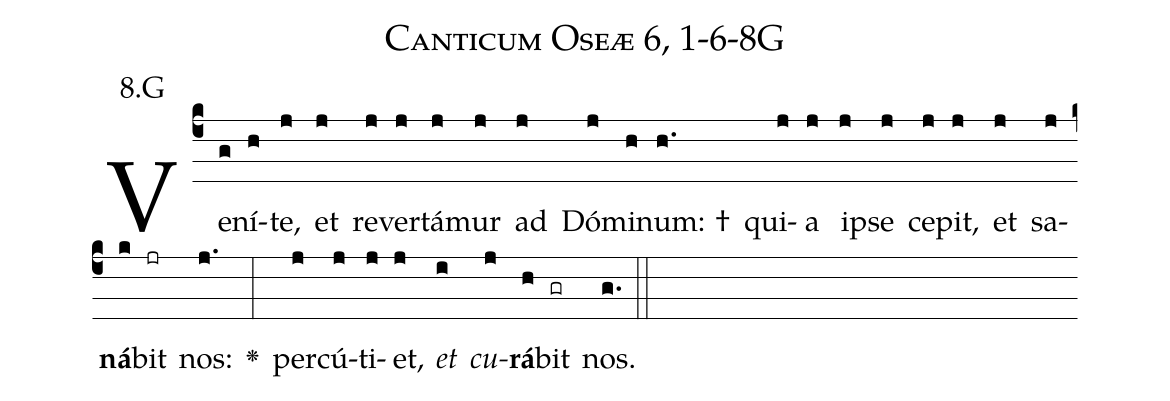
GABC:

name: Canticum Oseæ 6, 1-6-8G;
annotation: 8.G;
%%
(c4)Ve(g)ní(h)te,(j) et(j) re(j)ver(j)tá(j)mur(j) ad(j) Dó(j)mi(h)num: †(h.) qui(j)a(j) i(j)pse(j) ce(j)pit,(j) et(j) sa(j)<b>ná</b>(k)bit(jr) nos:(j.) <v>\greheightstar</v>(:) per(j)cú(j)ti(j)et,(j) <i>et</i>(i) <i>cu</i>(j)<b>rá</b>(h)bit(gr) nos.(g.) (::)


%E(j) u(j) o(i) u(j) a(h) e.(g.) (::)
